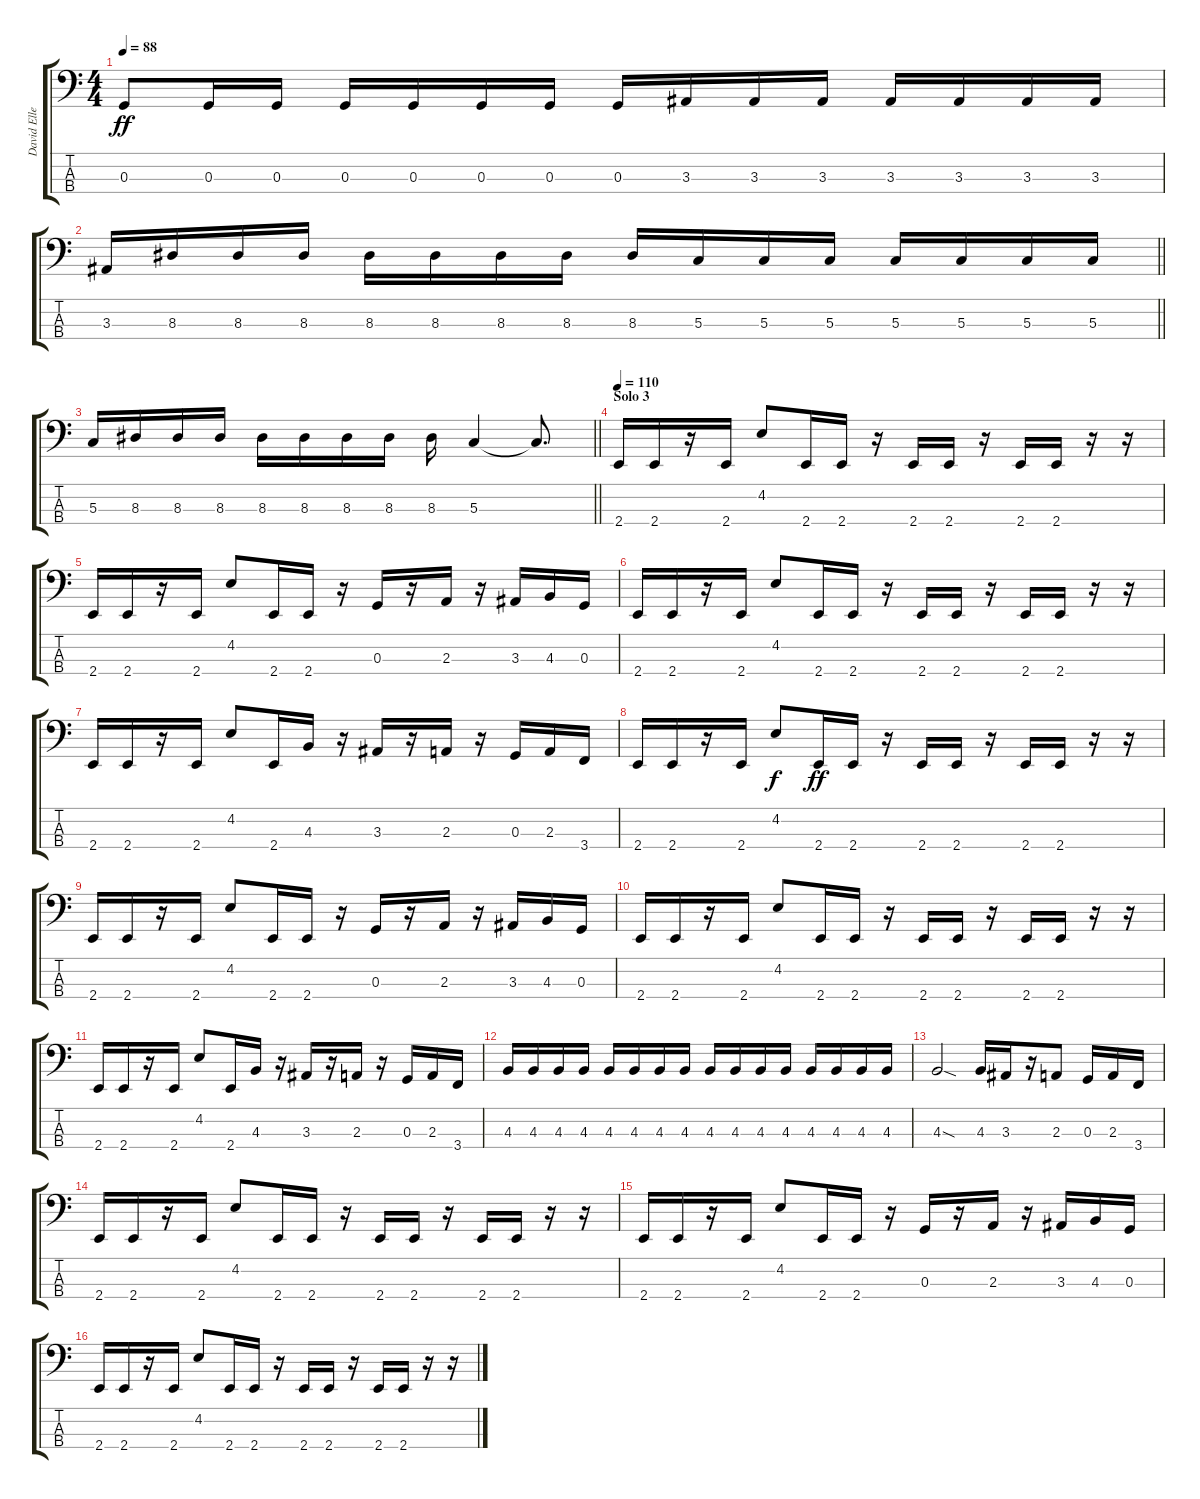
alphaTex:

\track ("David Ellefson" "David Elle") {instrument electricbasspick}
\staff {score tabs}
\tuning (F2 C2 G1 D1) {hide}
\ts (4 4)
\tempo 88
\clef f4
\ks c
0.3.8{dy ff} 0.3.16 0.3.16 0.3.16 0.3.16 0.3.16 0.3.16 0.3.16 3.3.16 3.3.16 3.3.16 3.3.16 3.3.16 3.3.16 3.3.16 |
\barLineRight lightlight
3.3.16 8.3.16 8.3.16 8.3.16 8.3.16 8.3.16 8.3.16 8.3.16 8.3.16 5.3.16 5.3.16 5.3.16 5.3.16 5.3.16 5.3.16 5.3.16 |
\barLineRight lightlight
5.3.16 8.3.16 8.3.16 8.3.16 8.3.16 8.3.16 8.3.16 8.3.16 8.3.16 5.3.4 5.3{t}.8{d} |
\section ("" "Solo 3")
\tempo 110
2.4.16 2.4.16 r.16 2.4.16 4.2.8 2.4.16 2.4.16 r.16 2.4.16 2.4.16 r.16 2.4.16 2.4.16 r.16 r.16 |
2.4.16 2.4.16 r.16 2.4.16 4.2.8 2.4.16 2.4.16 r.16 0.3.16 r.16 2.3.16 r.16 3.3.16 4.3.16 0.3.16 |
2.4.16 2.4.16 r.16 2.4.16 4.2.8 2.4.16 2.4.16 r.16 2.4.16 2.4.16 r.16 2.4.16 2.4.16 r.16 r.16 |
2.4.16 2.4.16 r.16 2.4.16 4.2.8 2.4.16 4.3.16 r.16 3.3.16 r.16 2.3.16 r.16 0.3.16 2.3.16 3.4.16 |
2.4.16 2.4.16 r.16 2.4.16 4.2.8{dy f} 2.4.16{dy ff} 2.4.16 r.16 2.4.16 2.4.16 r.16 2.4.16 2.4.16 r.16 r.16 |
2.4.16 2.4.16 r.16 2.4.16 4.2.8 2.4.16 2.4.16 r.16 0.3.16 r.16 2.3.16 r.16 3.3.16 4.3.16 0.3.16 |
2.4.16 2.4.16 r.16 2.4.16 4.2.8 2.4.16 2.4.16 r.16 2.4.16 2.4.16 r.16 2.4.16 2.4.16 r.16 r.16 |
2.4.16 2.4.16 r.16 2.4.16 4.2.8 2.4.16 4.3.16 r.16 3.3.16 r.16 2.3.16 r.16 0.3.16 2.3.16 3.4.16 |
4.3.16 4.3.16 4.3.16 4.3.16 4.3.16 4.3.16 4.3.16 4.3.16 4.3.16 4.3.16 4.3.16 4.3.16 4.3.16 4.3.16 4.3.16 4.3.16 |
4.3{sod}.2 4.3.16 3.3.16 r.16 2.3.8 0.3.16 2.3.16 3.4.16 |
2.4.16 2.4.16 r.16 2.4.16 4.2.8 2.4.16 2.4.16 r.16 2.4.16 2.4.16 r.16 2.4.16 2.4.16 r.16 r.16 |
2.4.16 2.4.16 r.16 2.4.16 4.2.8 2.4.16 2.4.16 r.16 0.3.16 r.16 2.3.16 r.16 3.3.16 4.3.16 0.3.16 |
2.4.16 2.4.16 r.16 2.4.16 4.2.8 2.4.16 2.4.16 r.16 2.4.16 2.4.16 r.16 2.4.16 2.4.16 r.16 r.16
